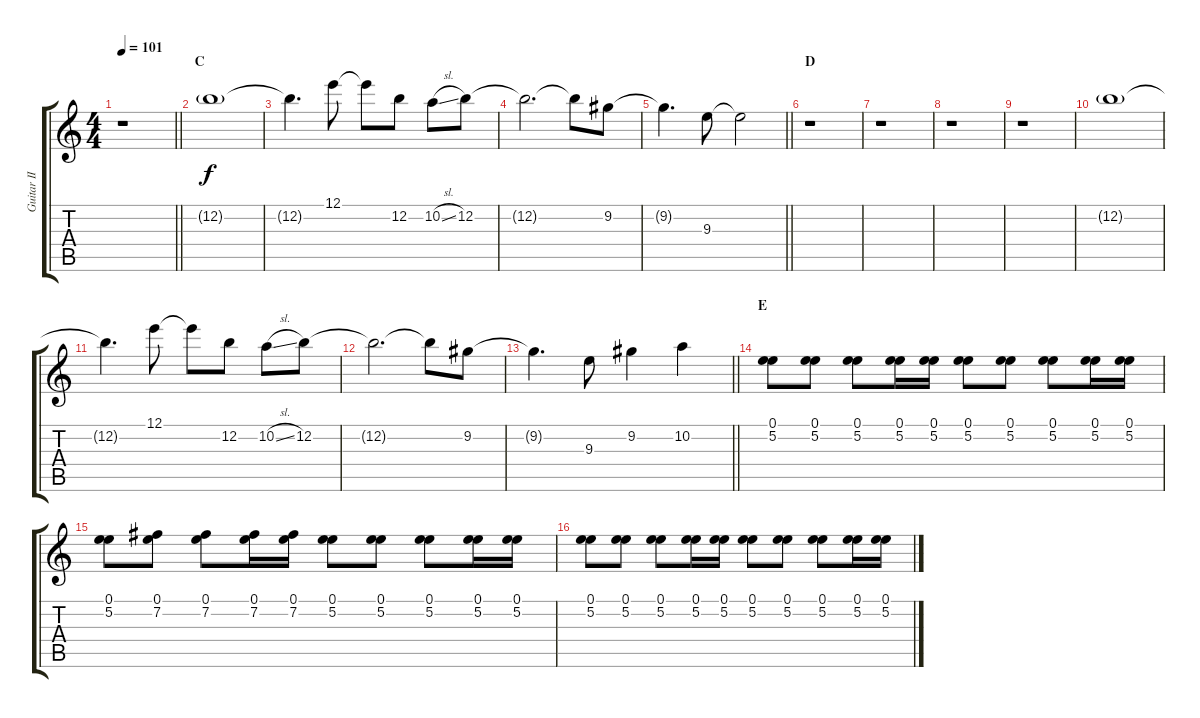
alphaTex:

\track ("Guitar II - Kita" "Guitar II ") {instrument overdrivenguitar}
\staff {score tabs}
\tuning (E4 B3 G3 D3 A2 E2) {hide}
\ts (4 4)
\tempo 101
\clef g2
\barLineRight lightlight
\ks c
r.1{dy f} |
\section ("" "C")
12.2{g}.1 |
12.2{t}.4{d} 12.1.8 12.1{t}.8 12.2.8 10.2{sl}.8 12.2.8 |
12.2{t}.2{d} 12.2{t}.8 9.2.8 |
\barLineRight lightlight
9.2{t}.4{d} 9.3.8 9.3{t}.2 |
\section ("" "D")
r.1 |
r.1 |
r.1 |
r.1 |
12.2{g}.1 |
12.2{t}.4{d} 12.1.8 12.1{t}.8 12.2.8 10.2{sl}.8 12.2.8 |
12.2{t}.2{d} 12.2{t}.8 9.2.8 |
\barLineRight lightlight
9.2{t}.4{d} 9.3.8 9.2.4 10.2.4 |
\section ("" "E")
(0.1 5.2).8 (0.1 5.2).8 (0.1 5.2).8 (0.1 5.2).16 (0.1 5.2).16 (0.1 5.2).8 (0.1 5.2).8 (0.1 5.2).8 (0.1 5.2).16 (0.1 5.2).16 |
(0.1 5.2).8 (0.1 7.2).8 (0.1 7.2).8 (0.1 7.2).16 (0.1 7.2).16 (0.1 5.2).8 (0.1 5.2).8 (0.1 5.2).8 (0.1 5.2).16 (0.1 5.2).16 |
(0.1 5.2).8 (0.1 5.2).8 (0.1 5.2).8 (0.1 5.2).16 (0.1 5.2).16 (0.1 5.2).8 (0.1 5.2).8 (0.1 5.2).8 (0.1 5.2).16 (0.1 5.2).16
